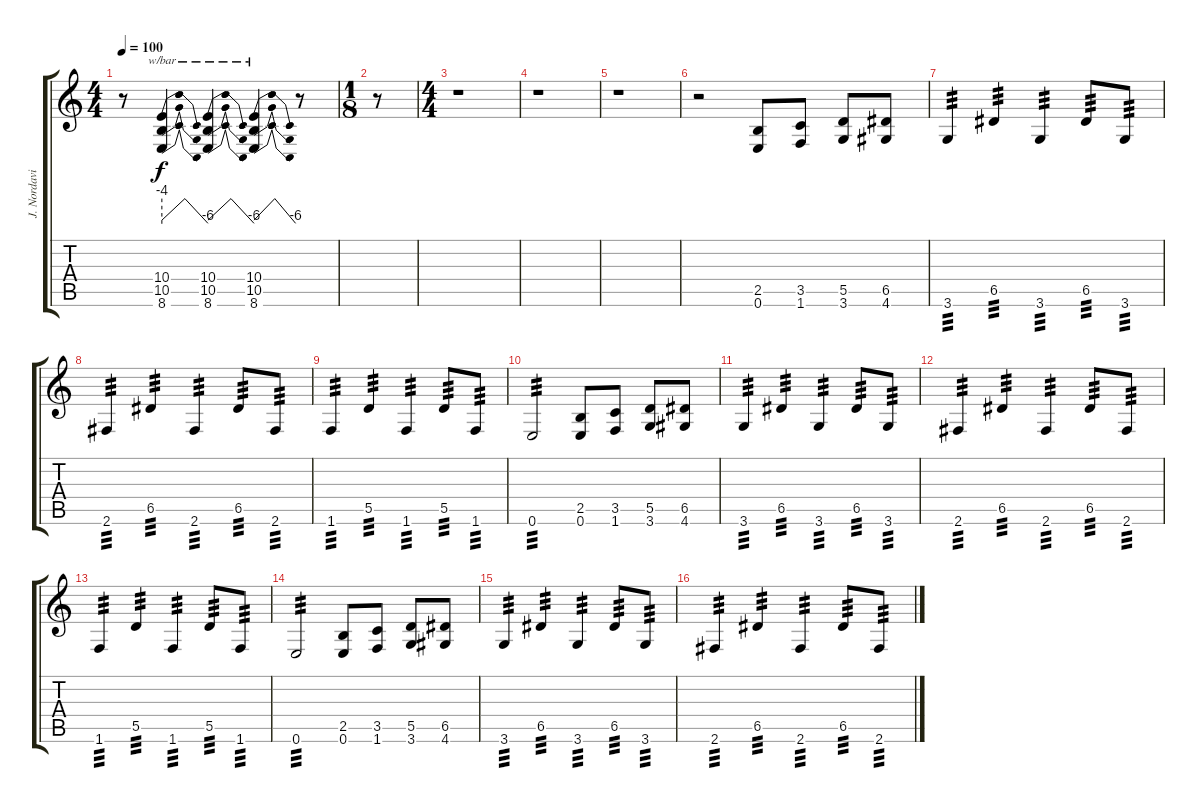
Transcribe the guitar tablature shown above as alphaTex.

\track ("J. Nordavind" "J. Nordavi") {instrument distortionguitar}
\staff {score tabs}
\tuning (E4 B3 G3 D3 A2 E2) {hide}
\ts (4 4)
\tempo 100
\clef g2
\ks c
r.8{dy f} (10.4 10.5 8.6).4{tbe (dip default 0 -16 15 0 60 -24)} (10.4 10.5 8.6).4{tbe (dip default 0 -16 15 0 60 -24)} (10.4 10.5 8.6).4{tbe (dip default 0 -16 15 0 60 -24)} r.8 |
\ts (1 8)
r.8{balance 16} |
\ts (4 4)
r.1 |
r.1 |
r.1 |
r.2 (2.5 0.6).8 (3.5 1.6).8 (5.5 3.6).8 (6.5 4.6).8 |
3.6.4{tp 3} 6.5.4{tp 3} 3.6.4{tp 3} 6.5.8{tp 3} 3.6.8{tp 3} |
2.6.4{tp 3} 6.5.4{tp 3} 2.6.4{tp 3} 6.5.8{tp 3} 2.6.8{tp 3} |
1.6.4{tp 3} 5.5.4{tp 3} 1.6.4{tp 3} 5.5.8{tp 3} 1.6.8{tp 3} |
0.6.2{tp 3} (2.5 0.6).8 (3.5 1.6).8 (5.5 3.6).8 (6.5 4.6).8 |
3.6.4{tp 3} 6.5.4{tp 3} 3.6.4{tp 3} 6.5.8{tp 3} 3.6.8{tp 3} |
2.6.4{tp 3} 6.5.4{tp 3} 2.6.4{tp 3} 6.5.8{tp 3} 2.6.8{tp 3} |
1.6.4{tp 3} 5.5.4{tp 3} 1.6.4{tp 3} 5.5.8{tp 3} 1.6.8{tp 3} |
0.6.2{tp 3} (2.5 0.6).8 (3.5 1.6).8 (5.5 3.6).8 (6.5 4.6).8 |
3.6.4{tp 3} 6.5.4{tp 3} 3.6.4{tp 3} 6.5.8{tp 3} 3.6.8{tp 3} |
2.6.4{tp 3} 6.5.4{tp 3} 2.6.4{tp 3} 6.5.8{tp 3} 2.6.8{tp 3}
